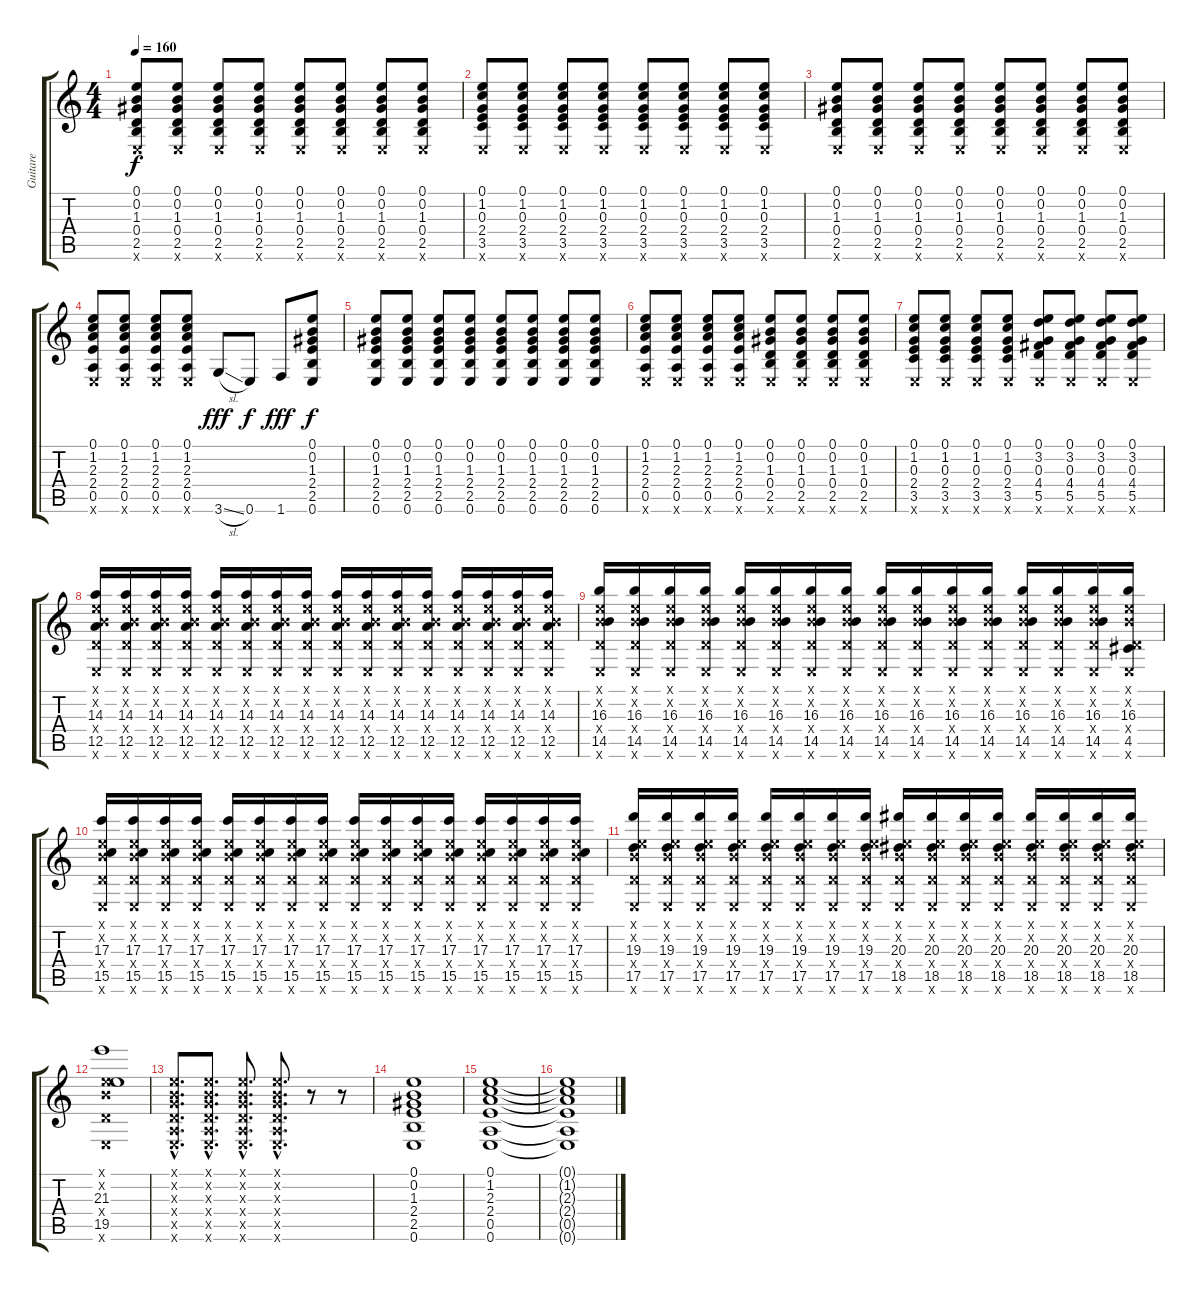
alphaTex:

\track ("Guitare" "Guitare") {instrument distortionguitar}
\staff {score tabs}
\tuning (E4 B3 G3 D3 A2 E2) {hide}
\ts (4 4)
\tempo 160
\clef g2
\ks c
(0.1 0.2 1.3 0.4 2.5 0.6{x}).8{dy f} (0.1 0.2 1.3 0.4 2.5 0.6{x}).8 (0.1 0.2 1.3 0.4 2.5 0.6{x}).8 (0.1 0.2 1.3 0.4 2.5 0.6{x}).8 (0.1 0.2 1.3 0.4 2.5 0.6{x}).8 (0.1 0.2 1.3 0.4 2.5 0.6{x}).8 (0.1 0.2 1.3 0.4 2.5 0.6{x}).8 (0.1 0.2 1.3 0.4 2.5 0.6{x}).8 |
(0.1 1.2 0.3 2.4 3.5 0.6{x}).8 (0.1 1.2 0.3 2.4 3.5 0.6{x}).8 (0.1 1.2 0.3 2.4 3.5 0.6{x}).8 (0.1 1.2 0.3 2.4 3.5 0.6{x}).8 (0.1 1.2 0.3 2.4 3.5 0.6{x}).8 (0.1 1.2 0.3 2.4 3.5 0.6{x}).8 (0.1 1.2 0.3 2.4 3.5 0.6{x}).8 (0.1 1.2 0.3 2.4 3.5 0.6{x}).8 |
(0.1 0.2 1.3 0.4 2.5 0.6{x}).8 (0.1 0.2 1.3 0.4 2.5 0.6{x}).8 (0.1 0.2 1.3 0.4 2.5 0.6{x}).8 (0.1 0.2 1.3 0.4 2.5 0.6{x}).8 (0.1 0.2 1.3 0.4 2.5 0.6{x}).8 (0.1 0.2 1.3 0.4 2.5 0.6{x}).8 (0.1 0.2 1.3 0.4 2.5 0.6{x}).8 (0.1 0.2 1.3 0.4 2.5 0.6{x}).8 |
(0.1 1.2 2.3 2.4 0.5 0.6{x}).8 (0.1 1.2 2.3 2.4 0.5 0.6{x}).8 (0.1 1.2 2.3 2.4 0.5 0.6{x}).8 (0.1 1.2 2.3 2.4 0.5 0.6{x}).8 3.6{sl}.8{dy fff instrument electricbassfinger} 0.6.8{dy f} 1.6.8{dy fff} (0.1 0.2 1.3 2.4 2.5 0.6).8{dy f instrument distortionguitar} |
(0.1 0.2 1.3 2.4 2.5 0.6).8 (0.1 0.2 1.3 2.4 2.5 0.6).8 (0.1 0.2 1.3 2.4 2.5 0.6).8 (0.1 0.2 1.3 2.4 2.5 0.6).8 (0.1 0.2 1.3 2.4 2.5 0.6).8 (0.1 0.2 1.3 2.4 2.5 0.6).8 (0.1 0.2 1.3 2.4 2.5 0.6).8 (0.1 0.2 1.3 2.4 2.5 0.6).8 |
(0.1 1.2 2.3 2.4 0.5 0.6{x}).8 (0.1 1.2 2.3 2.4 0.5 0.6{x}).8 (0.1 1.2 2.3 2.4 0.5 0.6{x}).8 (0.1 1.2 2.3 2.4 0.5 0.6{x}).8 (0.1 0.2 1.3 0.4 2.5 0.6{x}).8 (0.1 0.2 1.3 0.4 2.5 0.6{x}).8 (0.1 0.2 1.3 0.4 2.5 0.6{x}).8 (0.1 0.2 1.3 0.4 2.5 0.6{x}).8 |
(0.1 1.2 0.3 2.4 3.5 0.6{x}).8 (0.1 1.2 0.3 2.4 3.5 0.6{x}).8 (0.1 1.2 0.3 2.4 3.5 0.6{x}).8 (0.1 1.2 0.3 2.4 3.5 0.6{x}).8 (0.1 3.2 0.3 4.4 5.5 0.6{x}).8 (0.1 3.2 0.3 4.4 5.5 0.6{x}).8 (0.1 3.2 0.3 4.4 5.5 0.6{x}).8 (0.1 3.2 0.3 4.4 5.5 0.6{x}).8 |
(0.1{x} 0.2{x} 14.3 0.4{x} 12.5 0.6{x}).16 (0.1{x} 0.2{x} 14.3 0.4{x} 12.5 0.6{x}).16 (0.1{x} 0.2{x} 14.3 0.4{x} 12.5 0.6{x}).16 (0.1{x} 0.2{x} 14.3 0.4{x} 12.5 0.6{x}).16 (0.1{x} 0.2{x} 14.3 0.4{x} 12.5 0.6{x}).16 (0.1{x} 0.2{x} 14.3 0.4{x} 12.5 0.6{x}).16 (0.1{x} 0.2{x} 14.3 0.4{x} 12.5 0.6{x}).16 (0.1{x} 0.2{x} 14.3 0.4{x} 12.5 0.6{x}).16 (0.1{x} 0.2{x} 14.3 0.4{x} 12.5 0.6{x}).16 (0.1{x} 0.2{x} 14.3 0.4{x} 12.5 0.6{x}).16 (0.1{x} 0.2{x} 14.3 0.4{x} 12.5 0.6{x}).16 (0.1{x} 0.2{x} 14.3 0.4{x} 12.5 0.6{x}).16 (0.1{x} 0.2{x} 14.3 0.4{x} 12.5 0.6{x}).16 (0.1{x} 0.2{x} 14.3 0.4{x} 12.5 0.6{x}).16 (0.1{x} 0.2{x} 14.3 0.4{x} 12.5 0.6{x}).16 (0.1{x} 0.2{x} 14.3 0.4{x} 12.5 0.6{x}).16 |
(0.1{x} 0.2{x} 16.3 0.4{x} 14.5 0.6{x}).16 (0.1{x} 0.2{x} 16.3 0.4{x} 14.5 0.6{x}).16 (0.1{x} 0.2{x} 16.3 0.4{x} 14.5 0.6{x}).16 (0.1{x} 0.2{x} 16.3 0.4{x} 14.5 0.6{x}).16 (0.1{x} 0.2{x} 16.3 0.4{x} 14.5 0.6{x}).16 (0.1{x} 0.2{x} 16.3 0.4{x} 14.5 0.6{x}).16 (0.1{x} 0.2{x} 16.3 0.4{x} 14.5 0.6{x}).16 (0.1{x} 0.2{x} 16.3 0.4{x} 14.5 0.6{x}).16 (0.1{x} 0.2{x} 16.3 0.4{x} 14.5 0.6{x}).16 (0.1{x} 0.2{x} 16.3 0.4{x} 14.5 0.6{x}).16 (0.1{x} 0.2{x} 16.3 0.4{x} 14.5 0.6{x}).16 (0.1{x} 0.2{x} 16.3 0.4{x} 14.5 0.6{x}).16 (0.1{x} 0.2{x} 16.3 0.4{x} 14.5 0.6{x}).16 (0.1{x} 0.2{x} 16.3 0.4{x} 14.5 0.6{x}).16 (0.1{x} 0.2{x} 16.3 0.4{x} 14.5 0.6{x}).16 (0.1{x} 0.2{x} 16.3 0.4{x} 4.5 0.6{x}).16 |
(0.1{x} 0.2{x} 17.3 0.4{x} 15.5 0.6{x}).16 (0.1{x} 0.2{x} 17.3 0.4{x} 15.5 0.6{x}).16 (0.1{x} 0.2{x} 17.3 0.4{x} 15.5 0.6{x}).16 (0.1{x} 0.2{x} 17.3 0.4{x} 15.5 0.6{x}).16 (0.1{x} 0.2{x} 17.3 0.4{x} 15.5 0.6{x}).16 (0.1{x} 0.2{x} 17.3 0.4{x} 15.5 0.6{x}).16 (0.1{x} 0.2{x} 17.3 0.4{x} 15.5 0.6{x}).16 (0.1{x} 0.2{x} 17.3 0.4{x} 15.5 0.6{x}).16 (0.1{x} 0.2{x} 17.3 0.4{x} 15.5 0.6{x}).16 (0.1{x} 0.2{x} 17.3 0.4{x} 15.5 0.6{x}).16 (0.1{x} 0.2{x} 17.3 0.4{x} 15.5 0.6{x}).16 (0.1{x} 0.2{x} 17.3 0.4{x} 15.5 0.6{x}).16 (0.1{x} 0.2{x} 17.3 0.4{x} 15.5 0.6{x}).16 (0.1{x} 0.2{x} 17.3 0.4{x} 15.5 0.6{x}).16 (0.1{x} 0.2{x} 17.3 0.4{x} 15.5 0.6{x}).16 (0.1{x} 0.2{x} 17.3 0.4{x} 15.5 0.6{x}).16 |
(0.1{x} 0.2{x} 19.3 0.4{x} 17.5 0.6{x}).16 (0.1{x} 0.2{x} 19.3 0.4{x} 17.5 0.6{x}).16 (0.1{x} 0.2{x} 19.3 0.4{x} 17.5 0.6{x}).16 (0.1{x} 0.2{x} 19.3 0.4{x} 17.5 0.6{x}).16 (0.1{x} 0.2{x} 19.3 0.4{x} 17.5 0.6{x}).16 (0.1{x} 0.2{x} 19.3 0.4{x} 17.5 0.6{x}).16 (0.1{x} 0.2{x} 19.3 0.4{x} 17.5 0.6{x}).16 (0.1{x} 0.2{x} 19.3 0.4{x} 17.5 0.6{x}).16 (0.1{x} 0.2{x} 20.3 0.4{x} 18.5 0.6{x}).16 (0.1{x} 0.2{x} 20.3 0.4{x} 18.5 0.6{x}).16 (0.1{x} 0.2{x} 20.3 0.4{x} 18.5 0.6{x}).16 (0.1{x} 0.2{x} 20.3 0.4{x} 18.5 0.6{x}).16 (0.1{x} 0.2{x} 20.3 0.4{x} 18.5 0.6{x}).16 (0.1{x} 0.2{x} 20.3 0.4{x} 18.5 0.6{x}).16 (0.1{x} 0.2{x} 20.3 0.4{x} 18.5 0.6{x}).16 (0.1{x} 0.2{x} 20.3 0.4{x} 18.5 0.6{x}).16 |
(0.1{x} 0.2{x} 21.3 0.4{x} 19.5 0.6{x}).1 |
(0.1{hac x} 0.2{hac x} 0.3{hac x} 0.4{hac x} 0.5{hac x} 0.6{hac x}).8{d} (0.1{hac x} 0.2{hac x} 0.3{hac x} 0.4{hac x} 0.5{hac x} 0.6{hac x}).8{d} (0.1{hac x} 0.2{hac x} 0.3{hac x} 0.4{hac x} 0.5{hac x} 0.6{hac x}).8{d} (0.1{hac x} 0.2{hac x} 0.3{hac x} 0.4{hac x} 0.5{hac x} 0.6{hac x}).8{d} r.8 r.8 |
(0.1 0.2 1.3 2.4 2.5 0.6).1 |
(0.1 1.2 2.3 2.4 0.5 0.6).1 |
(0.1{t} 1.2{t} 2.3{t} 2.4{t} 0.5{t} 0.6{t}).1
